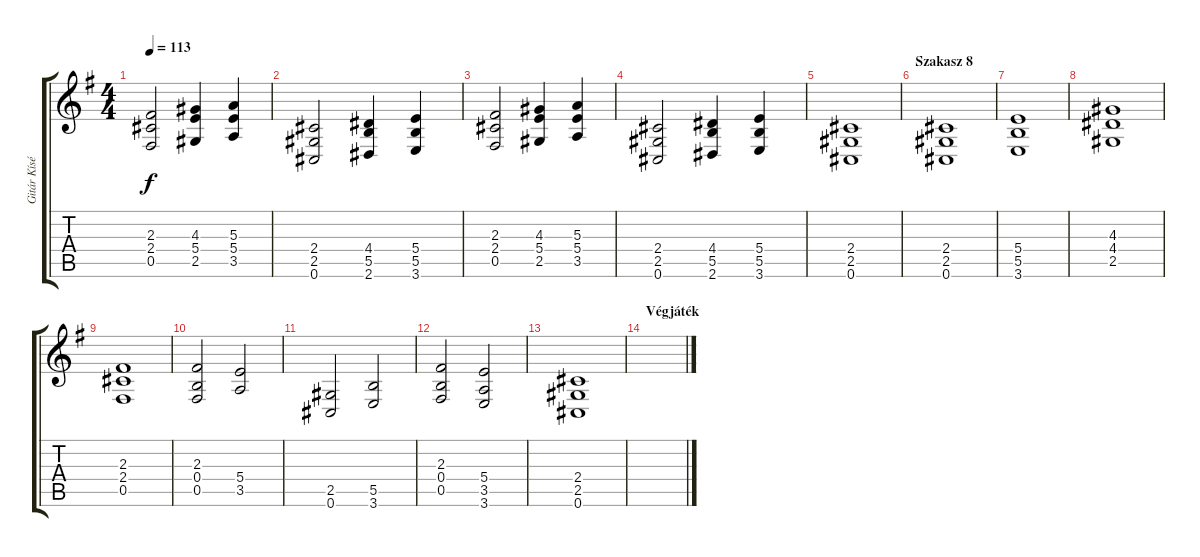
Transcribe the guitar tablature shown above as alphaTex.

\track ("Gitár Kíséret 2" "Gitár Kísé") {instrument distortionguitar}
\staff {score tabs}
\tuning (Db4 Ab3 E3 B2 Gb2 Db2) {hide}
\ts (4 4)
\tempo 113
\clef g2
\ks g
(2.3 2.4 0.5).2{dy f} (4.3 5.4 2.5).4 (5.3 5.4 3.5).4 |
(2.4 2.5 0.6).2 (4.4 5.5 2.6).4 (5.4 5.5 3.6).4 |
(2.3 2.4 0.5).2 (4.3 5.4 2.5).4 (5.3 5.4 3.5).4 |
(2.4 2.5 0.6).2 (4.4 5.5 2.6).4 (5.4 5.5 3.6).4 |
(2.4 2.5 0.6).1 |
\section ("" "Szakasz 8")
(2.4 2.5 0.6).1 |
(5.4 5.5 3.6).1 |
(4.3 4.4 2.5).1 |
(2.3 2.4 0.5).1 |
(2.3 0.4 0.5).2 (5.4 3.5).2 |
(2.5 0.6).2 (5.5 3.6).2 |
(2.3 0.4 0.5).2 (5.4 3.5 3.6).2 |
(2.4 2.5 0.6).1 |
\section ("" "Végjáték")
